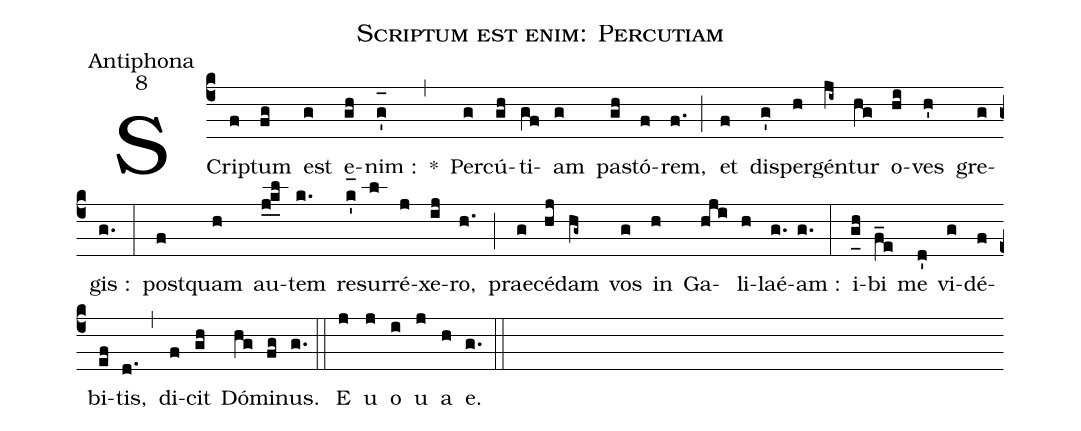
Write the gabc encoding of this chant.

name:Scriptum est enim: Percutiam;
office-part:Antiphona;
mode:8;
%%
(c4) SCri(f)ptum(fg) est(g) e(gh)nim :(g'_[oh:h]) *(,) Per(g)cú(gh)ti(gf)am(g) pa(gh)stó(f)rem,(f.) (;) et(f) dis(g')per(h)gén(ji~)tur(hg) o(hi)ves(h') gre(g)gis :(g.) (:) post(f)quam(h) au(j_0k_l)tem(k.) re(k'_[oh:h+1mm])sur(l)ré(j)xe(ij)ro,(h.) (;) prae(g)cé(hj)dam(hg~) vos(g) in(h) Ga(hji)li(h)laé(g.)am :(g.) (:) i(g_[uh:l]h)bi(f_e) me(d') vi(g)dé(f)bi(ef)tis,(d.) (,) di(f)cit(gh) Dó(hg)mi(fg)nus.(g.) (::) <eu>E(j) u(j) o(i) u(j) a(h) e.</eu>(g.) (::)
